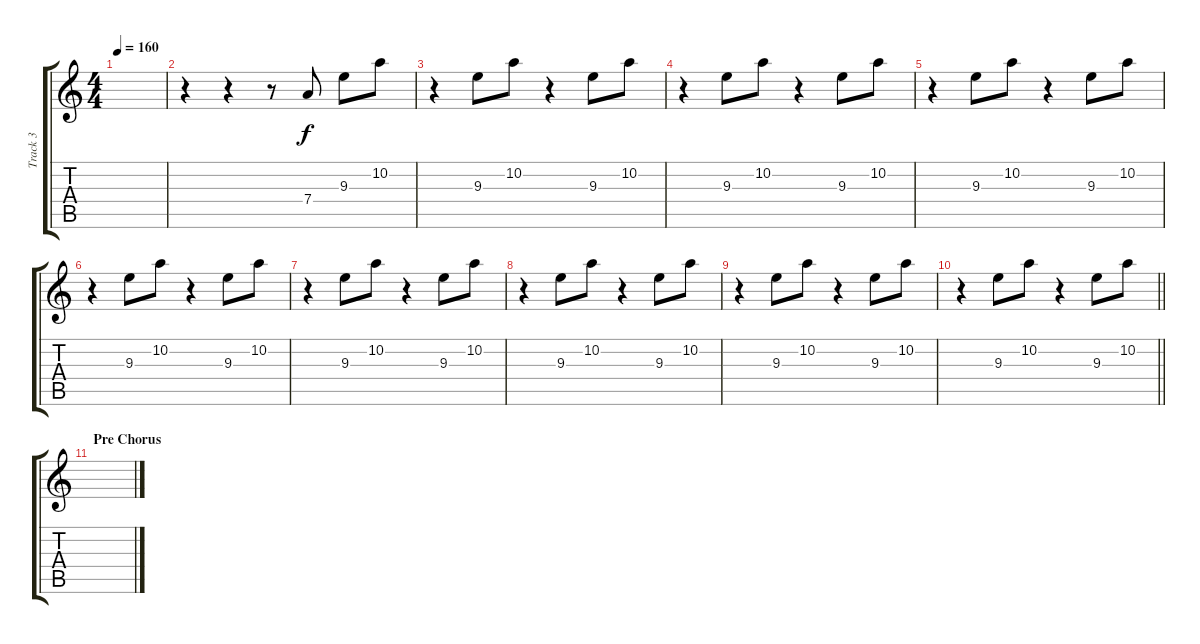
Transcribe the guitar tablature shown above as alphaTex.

\track ("Track 3" "Track 3") {instrument distortionguitar}
\staff {score tabs}
\tuning (E4 B3 G3 D3 A2 E2) {hide}
\ts (4 4)
\tempo 160
\clef g2
\ks c
|
r.4 r.4 r.8 7.4.8 9.3.8 10.2.8 |
r.4 9.3.8 10.2.8 r.4 9.3.8 10.2.8 |
r.4 9.3.8 10.2.8 r.4 9.3.8 10.2.8 |
r.4 9.3.8 10.2.8 r.4 9.3.8 10.2.8 |
r.4 9.3.8 10.2.8 r.4 9.3.8 10.2.8 |
r.4 9.3.8 10.2.8 r.4 9.3.8 10.2.8 |
r.4 9.3.8 10.2.8 r.4 9.3.8 10.2.8 |
r.4 9.3.8 10.2.8 r.4 9.3.8 10.2.8 |
\barLineRight lightlight
r.4 9.3.8 10.2.8 r.4 9.3.8 10.2.8 |
\section ("" "Pre Chorus")
